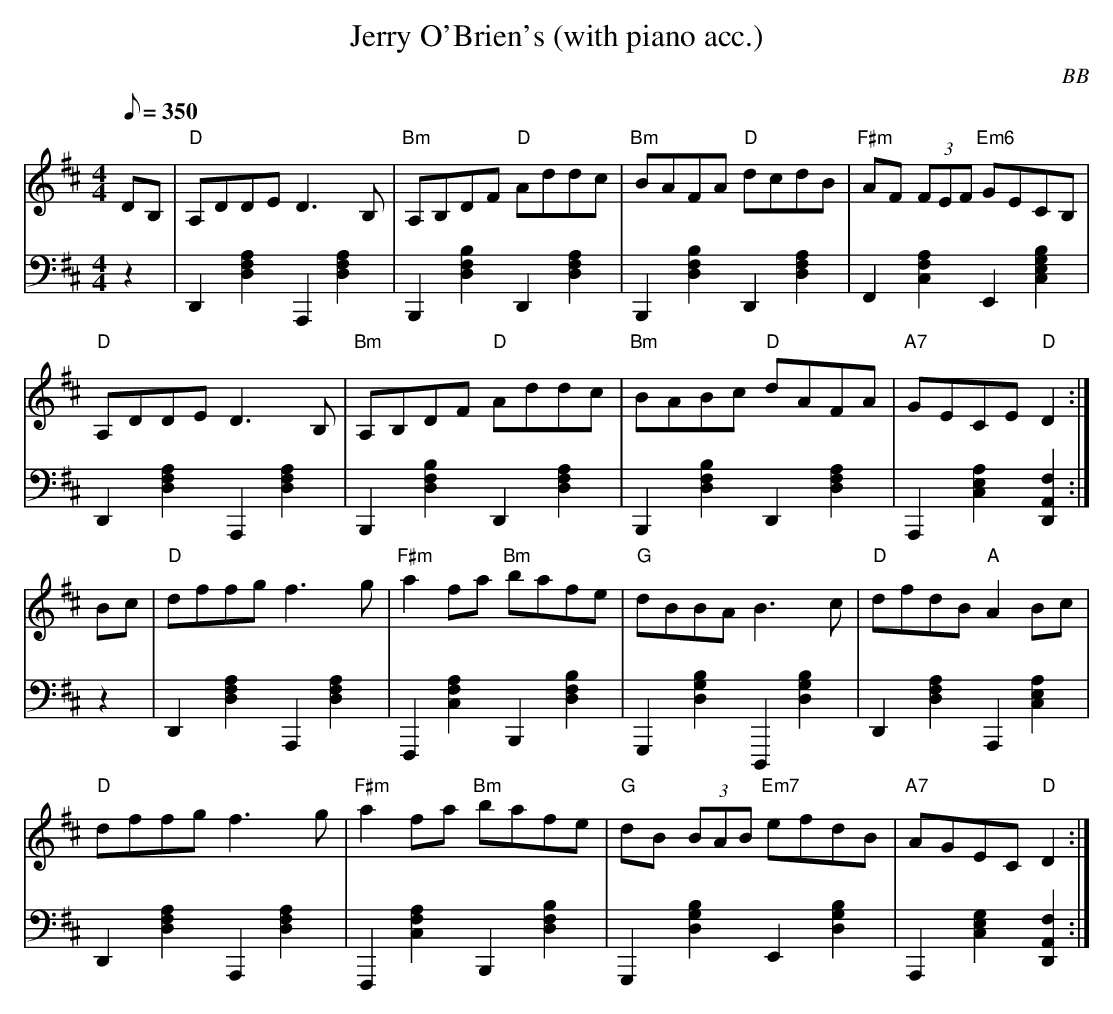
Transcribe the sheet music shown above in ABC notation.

X:1
T: Jerry O'Brien's (with piano acc.)
C: BB
Q: 1/8=350
M: 4/4
L: 1/8
V: 1 program 1 21 %acc
V: 2 volume=70 clef=bass m=D program 1 00
K: D
[V:1] DB,|"D"A,DDE D3 B,|"Bm"A,B,DF "D"Addc|"Bm"BAFA "D"dcdB|"F#m"AF (3FEF "Em6"GECB,|
[V:2] z2|D,2[D2A2F2]A,,2[D2F2A2]|B,,2[B2D2F2]D,2[D2A2F2]|B,,2[B2D2F2]D,2[D2A2F2]|\
F,2[F2C2A2]E,2[E2B2G2C2]|
[V:1] "D"A,DDE D3 B,|"Bm"A,B,DF "D"Addc|"Bm"BABc "D"dAFA|"A7"GECE "D"D2 :|
[V:2] D,2[D2A2F2]A,,2[D2F2A2]|B,,2[B2D2F2]D,2[D2A2F2]|B,,2[B2D2F2]D,2[D2A2F2]|\
A,,2[A2E2C2][D,2A,2F2]:|
[V:1] Bc |"D"dffg f3 g|"F#m"a2 fa "Bm"bafe|"G"dBBA B3 c|"D"dfdB "A"A2Bc|
[V:2] z2 |D,2[D2A2F2]A,,2[D2F2A2]|F,,2[F2C2A2]B,,2[B2D2F2]|G,,2[G2D2B2]D,,2[G2D2B2]|\
D,2[D2A2F2]A,,2[A2E2C2]|
[V:1] "D"dffg f3 g|"F#m"a2 fa "Bm"bafe|"G"dB (3BAB "Em7"efdB|"A7"AGEC "D"D2 :|
[V:2] D,2[D2A2F2]A,,2[D2F2A2]|F,,2[F2C2A2]B,,2[B2D2F2]|G,,2[G2D2B2]E,2[D2B2G2]|\
A,,2[G2E2C2][D,2A,2F2]:|
